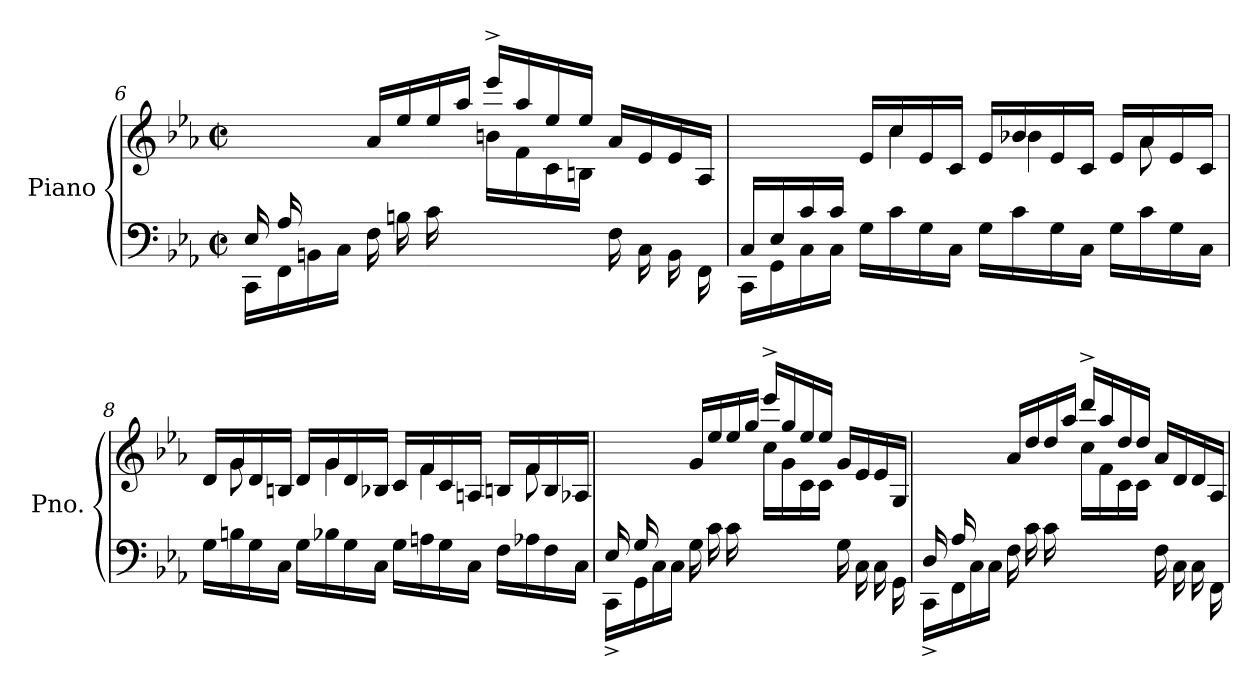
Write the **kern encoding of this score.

**kern	**kern
*part1	*part1
*staff2	*staff1
*I"Piano	*
*I'Pno.	*
!!LO:LB:g=z
*clefF4	*clefG2
*k[b-e-a-]	*k[b-e-a-]
*M2/2	*M2/2
*met(c|)	*met(c|)
=6	=6
*^	*^
*	*	*	*^
(>16E-/LL	16CC\LL	8ryy	2ryy	4..ryy
16A-/	16FF\	.	.	.
2..ryy	16BBn\	16e-/	.	.
.	16C\JJ	16e-/JJ	.	.
.	16F\LL	16a-/LL	.	.
.	16Bn\	16ee-/	.	.
.	16c\	16ee-/	.	.
.	16ryy	16aa-/JJ	.	16f\JJ
.	4ryy	16eee-^/LL	16bn\LL	2ryy
.	.	16aa-/	16f\	.
.	.	16ee-/	16c\	.
.	.	16ee-/JJ	16Bn\JJ	.
.	16F\LL	16a-/LL	4ryy	.
.	16C\	16e-/	.	.
.	16BB\	16e-/	.	.
.	16FF\JJ	16A-/JJ)	.	.
*	*	*	*v	*v
=7	=7	=7	=7
(>16C/LL	16CC\LL	4ryy	4ryy
16E-/	16GG\	.	.
16c/	16C\	.	.
16c/JJ	16C\JJ	.	.
4ryy	16G\LL	16e-/LL	16ryy
.	16c\	16cc/	4cc\
.	16G\	16e-/	.
.	16C\JJ	16c/JJ	.
4ryy	16G\LL	16e-/LL	.
.	16c\	16b-X/	4b-\
.	16G\	16e-/	.
.	16C\JJ	16c/JJ	.
4ryy	16G\LL	16e-/LL	.
.	16c\	16a-/	8a-\
.	16G\	16e-/	.
.	16C\JJ	16c/JJ	16ryy
*v	*v	*	*
=8	=8	=8
16G\LL	16d/LL	16ryy
16Bn\	16g/	8g\
16G\	16d/	.
16C\JJ	16Bn/JJ	16ryy
16G\LL	16d/LL	16ryy
16B-X\	16g/	4g\
16G\	16d/	.
16C\JJ	16B-X/JJ	.
16G\LL	16c/LL	.
16An\	16f/	4f\
16G\	16c/	.
16C\JJ	16An/JJ	.
16F\LL	16Bn/LL	.
16A-X\	16f/	8f\
16F\	16B/	.
16C\JJ	16A-X/JJ)	16ryy
!!LO:LB:g=z
=9	=9	=9
*^	*	*^
(>16E-/LL	16CC^\LL	8ryy	2ryy	4..ryy
16G/	16GG\	.	.	.
2..ryy	16C\	16e-/	.	.
.	16C\JJ	16e-/JJ	.	.
.	16G\LL	16g/LL	.	.
.	16c\	16ee-/	.	.
.	16c\	16ee-/	.	.
.	16ryy	16gg/JJ	.	16g\JJ
.	4ryy	16eee-^/LL	16cc\LL	2ryy
.	.	16gg/	16g\	.
.	.	16ee-/	16c\	.
.	.	16ee-/JJ	16c\JJ	.
.	16G\LL	16g/LL	4ryy	.
.	16C\	16e-/	.	.
.	16C\	16e-/	.	.
.	16GG\JJ	16G/JJ)	.	.
=10	=10	=10	=10	=10
(>16D/LL	16CC^\LL	8ryy	2ryy	4..ryy
16A-/	16FF\	.	.	.
2..ryy	16C\	16d/	.	.
.	16C\JJ	16d/JJ	.	.
.	16F\LL	16a-/LL	.	.
.	16c\	16dd/	.	.
.	16c\	16dd/	.	.
.	16ryy	16aa-/JJ	.	16f\JJ
.	4ryy	16ddd^/LL	16cc\LL	2ryy
.	.	16aa-/	16f\	.
.	.	16dd/	16c\	.
.	.	16dd/JJ	16c\JJ	.
.	16F\LL	16a-/LL	4ryy	.
.	16C\	16d/	.	.
.	16C\	16d/	.	.
.	16FF\JJ	16A-/JJ)	.	.
*v	*v	*	*	*
*	*v	*v	*v
=	=
*-	*-
